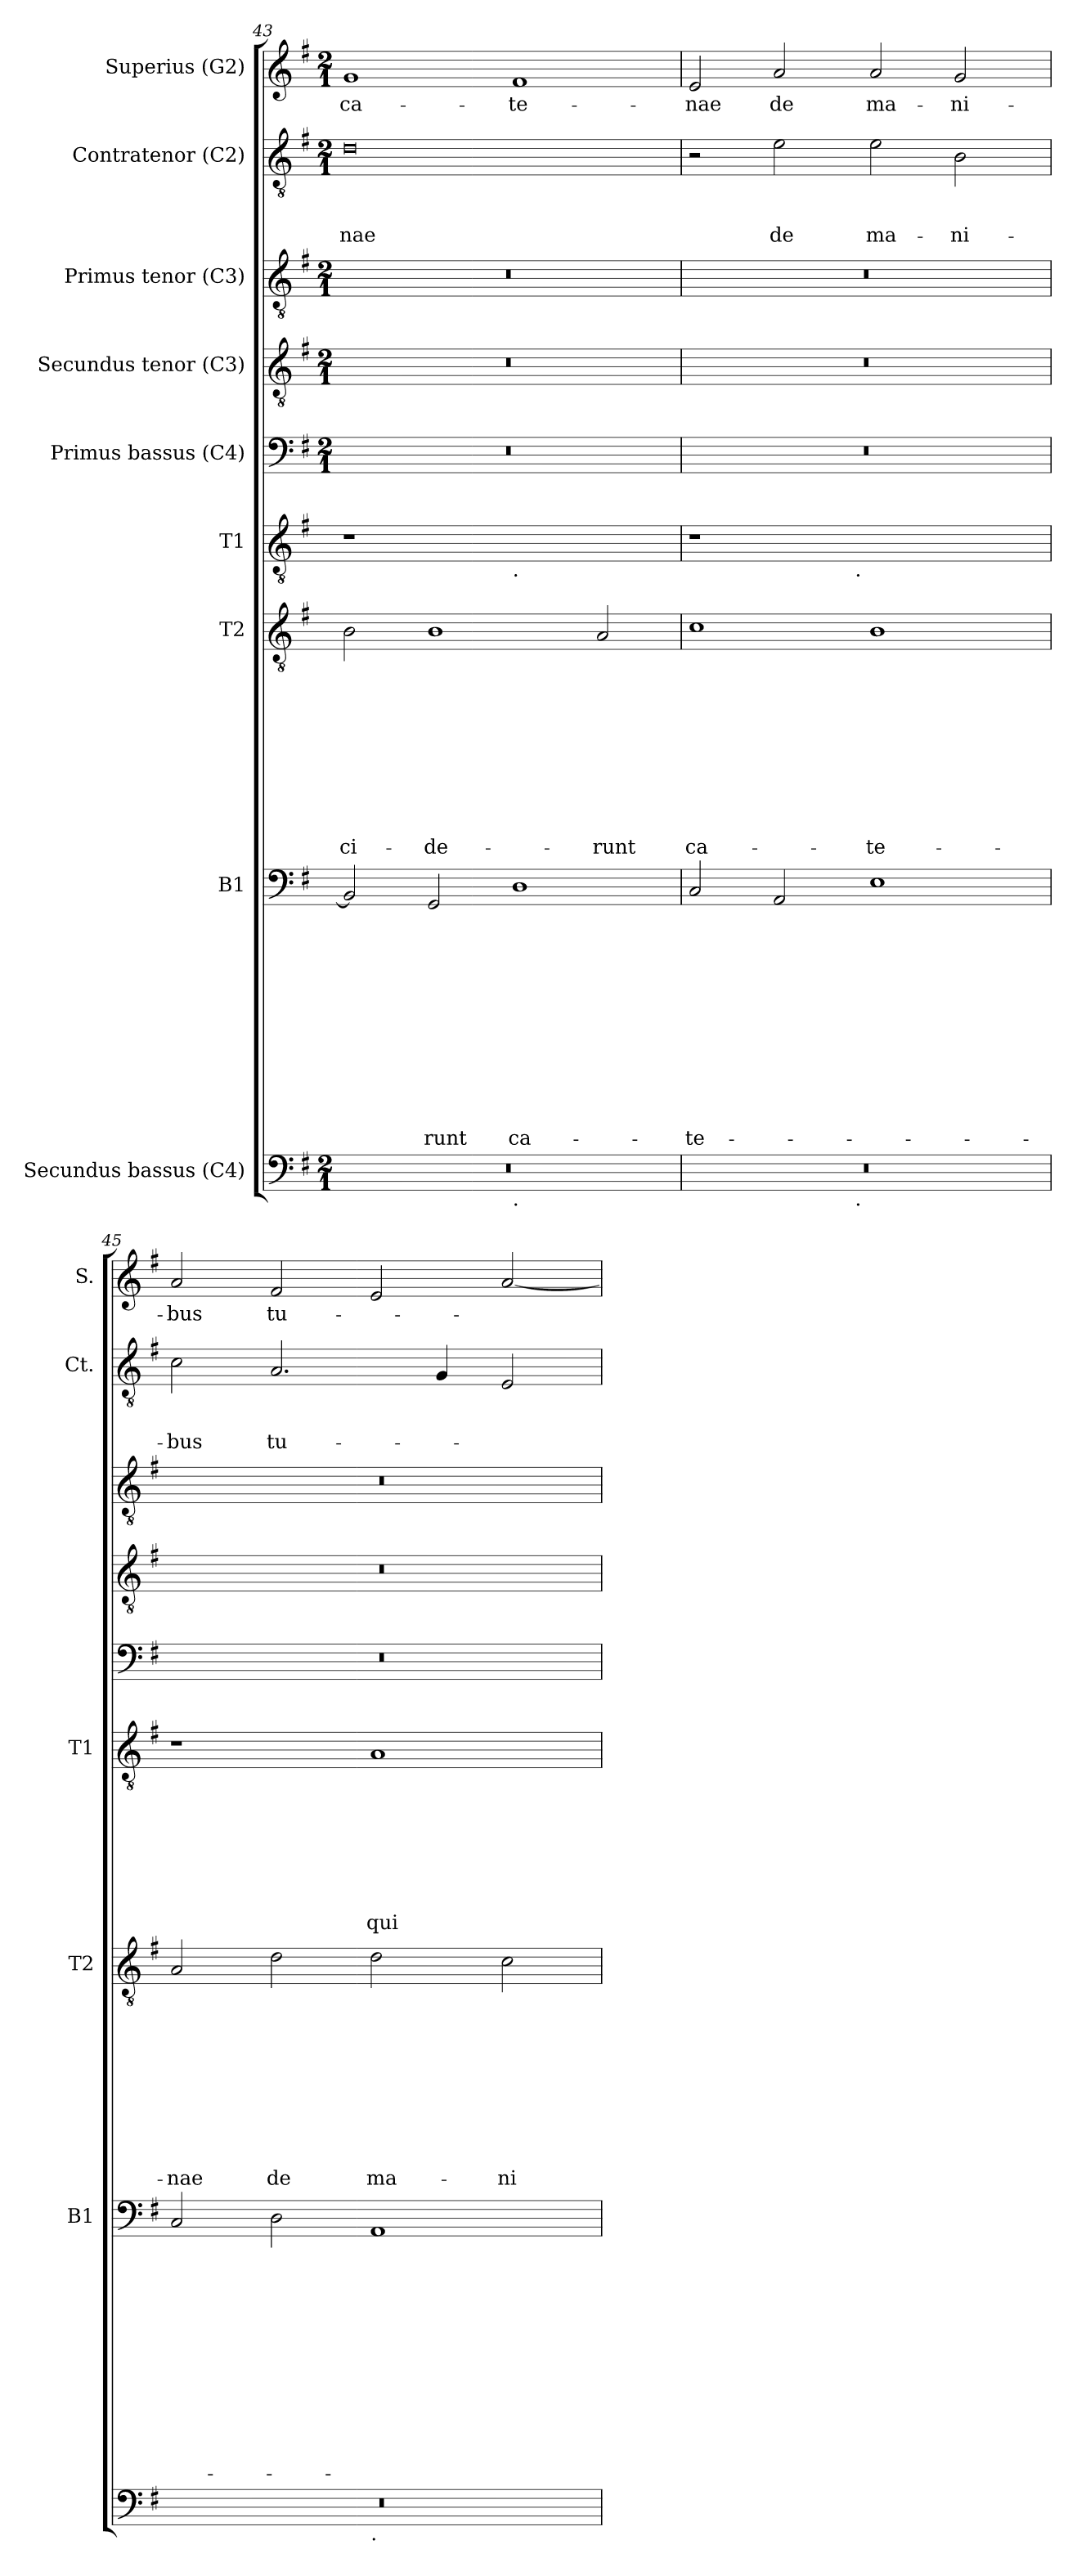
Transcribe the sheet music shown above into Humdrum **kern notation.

**kern	**kern	**text	**text	**text	**text	**text	**text	**text	**text	**text	**text	**text	**text	**kern	**text	**text	**text	**text	**text	**text	**text	**text	**text	**text	**kern	**text	**text	**text	**text	**text	**text	**text	**text	**kern	**kern	**kern	**kern	**text	**text	**text	**kern	**text
*part9	*part8	*part8	*part8	*part8	*part8	*part8	*part8	*part8	*part8	*part8	*part8	*part8	*part8	*part7	*part7	*part7	*part7	*part7	*part7	*part7	*part7	*part7	*part7	*part7	*part6	*part6	*part6	*part6	*part6	*part6	*part6	*part6	*part6	*part5	*part4	*part3	*part2	*part2	*part2	*part2	*part1	*part1
*staff9	*staff8	*staff8	*staff8	*staff8	*staff8	*staff8	*staff8	*staff8	*staff8	*staff8	*staff8	*staff8	*staff8	*staff7	*staff7	*staff7	*staff7	*staff7	*staff7	*staff7	*staff7	*staff7	*staff7	*staff7	*staff6	*staff6	*staff6	*staff6	*staff6	*staff6	*staff6	*staff6	*staff6	*staff5	*staff4	*staff3	*staff2	*staff2	*staff2	*staff2	*staff1	*staff1
*I"Secundus bassus (C4)	*I"B1	*	*	*	*	*	*	*	*	*	*	*	*	*I"T2	*	*	*	*	*	*	*	*	*	*	*I"T1	*	*	*	*	*	*	*	*	*I"Primus bassus (C4)	*I"Secundus tenor (C3)	*I"Primus tenor (C3)	*I"Contratenor (C2)	*	*	*	*I"Superius (G2)	*
*	*I'B1	*	*	*	*	*	*	*	*	*	*	*	*	*I'T2	*	*	*	*	*	*	*	*	*	*	*I'T1	*	*	*	*	*	*	*	*	*	*	*	*I'Ct.	*	*	*	*I'S.	*
*clefF4	*clefF4	*	*	*	*	*	*	*	*	*	*	*	*	*clefGv2	*	*	*	*	*	*	*	*	*	*	*clefGv2	*	*	*	*	*	*	*	*	*clefF4	*clefGv2	*clefGv2	*clefGv2	*	*	*	*clefG2	*
*k[f#]	*k[f#]	*	*	*	*	*	*	*	*	*	*	*	*	*k[f#]	*	*	*	*	*	*	*	*	*	*	*k[f#]	*	*	*	*	*	*	*	*	*k[f#]	*k[f#]	*k[f#]	*k[f#]	*	*	*	*k[f#]	*
*G:	*G:	*	*	*	*	*	*	*	*	*	*	*	*	*G:	*	*	*	*	*	*	*	*	*	*	*G:	*	*	*	*	*	*	*	*	*G:	*G:	*G:	*G:	*	*	*	*G:	*
*M2/1	*	*	*	*	*	*	*	*	*	*	*	*	*	*	*	*	*	*	*	*	*	*	*	*	*	*	*	*	*	*	*	*	*	*M2/1	*M2/1	*M2/1	*M2/1	*	*	*	*M2/1	*
=43	=43	=43	=43	=43	=43	=43	=43	=43	=43	=43	=43	=43	=43	=43	=43	=43	=43	=43	=43	=43	=43	=43	=43	=43	=43	=43	=43	=43	=43	=43	=43	=43	=43	=43	=43	=43	=43	=43	=43	=43	=43	=43
!	!	!	!	!	!	!	!	!	!	!	!	!	!	!	!	!	!	!	!	!	!	!	!	!LO:LY:b	!	!	!	!	!	!	!	!	!	!	!	!	!	!	!	!LO:LY:b	!	!LO:LY:b
*^	*	*	*	*	*	*	*	*	*	*	*	*	*	*	*	*	*	*	*	*	*	*	*	*	*	*	*	*	*	*	*	*	*	*	*	*	*	*	*	*	*	*
0r	1ryy	2BB/]	.	.	.	.	.	.	.	.	.	.	.	.	2B\	.	.	.	.	.	.	.	.	.	-ci-	1r	.	.	.	.	.	.	.	.	0r	0r	0r	0d	.	.	-nae	1g	ca-
!	!	!	!	!	!	!	!	!	!	!	!	!	!	!LO:LY:b	!	!	!	!	!	!	!	!	!	!	!LO:LY:b	!	!	!	!	!	!	!	!	!	!	!	!	!	!	!	!	!	!
.	.	2GG/	.	.	.	.	.	.	.	.	.	.	.	-runt	1B	.	.	.	.	.	.	.	.	.	-de-	.	.	.	.	.	.	.	.	.	.	.	.	.	.	.	.	.	.
!	!	!	!	!	!	!	!	!	!	!	!	!	!	!	!	!	!	!	!	!	!	!	!	!	!	!LO:TX:b:t=.	!	!	!	!	!	!	!	!	!	!	!	!	!	!	!	!	!
!	!LO:TX:b:t=.	!	!	!	!	!	!	!	!	!	!	!	!	!	!	!	!	!	!	!	!	!	!	!	!	!	!	!	!	!	!	!	!	!	!	!	!	!	!	!	!	!	!
!	!	!	!	!	!	!	!	!	!	!	!	!	!	!LO:LY:b	!	!	!	!	!	!	!	!	!	!	!	!	!	!	!	!	!	!	!	!	!	!	!	!	!	!	!	!	!LO:LY:b
.	1ryy	1D	.	.	.	.	.	.	.	.	.	.	.	ca-	.	.	.	.	.	.	.	.	.	.	.	1ryy	.	.	.	.	.	.	.	.	.	.	.	.	.	.	.	1f#	-te-
!	!	!	!	!	!	!	!	!	!	!	!	!	!	!	!	!	!	!	!	!	!	!	!	!	!LO:LY:b	!	!	!	!	!	!	!	!	!	!	!	!	!	!	!	!	!	!
.	.	.	.	.	.	.	.	.	.	.	.	.	.	.	2A/	.	.	.	.	.	.	.	.	.	-runt	.	.	.	.	.	.	.	.	.	.	.	.	.	.	.	.	.	.
=44	=44	=44	=44	=44	=44	=44	=44	=44	=44	=44	=44	=44	=44	=44	=44	=44	=44	=44	=44	=44	=44	=44	=44	=44	=44	=44	=44	=44	=44	=44	=44	=44	=44	=44	=44	=44	=44	=44	=44	=44	=44	=44	=44
!	!	!	!	!	!	!	!	!	!	!	!	!	!	!LO:LY:b	!	!	!	!	!	!	!	!	!	!	!LO:LY:b	!	!	!	!	!	!	!	!	!	!	!	!	!	!	!	!	!	!LO:LY:b
*	*	*	*	*	*	*	*	*	*	*	*	*	*	*	*	*	*	*	*	*	*	*	*	*	*	*^	*	*	*	*	*	*	*	*	*	*	*	*	*	*	*	*	*
0r	2ryy	2C/	.	.	.	.	.	.	.	.	.	.	.	-te-	1c	.	.	.	.	.	.	.	.	.	ca-	1r	2ryy	.	.	.	.	.	.	.	.	0r	0r	0r	2r	.	.	.	2e/	-nae
!	!	!	!	!	!	!	!	!	!	!	!	!	!	!	!	!	!	!	!	!	!	!	!	!	!	!	!	!	!	!	!	!	!	!	!	!	!	!	!	!	!	!LO:LY:b	!	!LO:LY:b
.	4...ryy	2AA/	.	.	.	.	.	.	.	.	.	.	.	.	.	.	.	.	.	.	.	.	.	.	.	.	4...ryy	.	.	.	.	.	.	.	.	.	.	.	2e\	.	.	de	2a/	de
!	!	!	!	!	!	!	!	!	!	!	!	!	!	!	!	!	!	!	!	!	!	!	!	!	!	!	!LO:TX:b:t=.	!	!	!	!	!	!	!	!	!	!	!	!	!	!	!	!	!
!	!LO:TX:b:t=.	!	!	!	!	!	!	!	!	!	!	!	!	!	!	!	!	!	!	!	!	!	!	!	!	!	!	!	!	!	!	!	!	!	!	!	!	!	!	!	!	!	!	!
.	1ryy	.	.	.	.	.	.	.	.	.	.	.	.	.	.	.	.	.	.	.	.	.	.	.	.	.	1ryy	.	.	.	.	.	.	.	.	.	.	.	.	.	.	.	.	.
!	!	!	!	!	!	!	!	!	!	!	!	!	!	!	!	!	!	!	!	!	!	!	!	!	!LO:LY:b	!	!	!	!	!	!	!	!	!	!	!	!	!	!	!	!	!LO:LY:b	!	!LO:LY:b
.	.	1E	.	.	.	.	.	.	.	.	.	.	.	.	1B	.	.	.	.	.	.	.	.	.	-te-	1ryy	.	.	.	.	.	.	.	.	.	.	.	.	2e\	.	.	ma-	2a/	ma-
!	!	!	!	!	!	!	!	!	!	!	!	!	!	!	!	!	!	!	!	!	!	!	!	!	!	!	!	!	!	!	!	!	!	!	!	!	!	!	!	!	!	!LO:LY:b	!	!LO:LY:b
.	.	.	.	.	.	.	.	.	.	.	.	.	.	.	.	.	.	.	.	.	.	.	.	.	.	.	.	.	.	.	.	.	.	.	.	.	.	.	2B\	.	.	-ni-	2g/	-ni-
.	32ryy	.	.	.	.	.	.	.	.	.	.	.	.	.	.	.	.	.	.	.	.	.	.	.	.	.	32ryy	.	.	.	.	.	.	.	.	.	.	.	.	.	.	.	.	.
!!LO:PB:g=z
=45	=45	=45	=45	=45	=45	=45	=45	=45	=45	=45	=45	=45	=45	=45	=45	=45	=45	=45	=45	=45	=45	=45	=45	=45	=45	=45	=45	=45	=45	=45	=45	=45	=45	=45	=45	=45	=45	=45	=45	=45	=45	=45	=45	=45
!	!	!	!	!	!	!	!	!	!	!	!	!	!	!	!	!	!	!	!	!	!	!	!	!	!LO:LY:b	!	!	!	!	!	!	!	!	!	!	!	!	!	!	!	!	!LO:LY:b	!	!LO:LY:b
*	*	*	*	*	*	*	*	*	*	*	*	*	*	*	*	*	*	*	*	*	*	*	*	*	*	*v	*v	*	*	*	*	*	*	*	*	*	*	*	*	*	*	*	*	*
0r	1ryy	2C/	.	.	.	.	.	.	.	.	.	.	.	.	2A/	.	.	.	.	.	.	.	.	.	-nae	1r	.	.	.	.	.	.	.	.	0r	0r	0r	2c\	.	.	-bus	2a/	-bus
!	!	!	!	!	!	!	!	!	!	!	!	!	!	!	!	!	!	!	!	!	!	!	!	!	!LO:LY:b	!	!	!	!	!	!	!	!	!	!	!	!	!	!	!	!LO:LY:b	!	!LO:LY:b
.	.	2D\	.	.	.	.	.	.	.	.	.	.	.	.	2d\	.	.	.	.	.	.	.	.	.	de	.	.	.	.	.	.	.	.	.	.	.	.	2.A/	.	.	tu-	2f#/	tu-
!	!LO:TX:b:t=.	!	!	!	!	!	!	!	!	!	!	!	!	!	!	!	!	!	!	!	!	!	!	!	!	!	!	!	!	!	!	!	!	!	!	!	!	!	!	!	!	!	!
!	!	!	!	!	!	!	!	!	!	!	!	!	!	!	!	!	!	!	!	!	!	!	!	!	!LO:LY:b	!	!	!	!	!	!	!	!	!LO:LY:b	!	!	!	!	!	!	!	!	!
.	1ryy	1AA	.	.	.	.	.	.	.	.	.	.	.	.	2d\	.	.	.	.	.	.	.	.	.	ma-	1A	.	.	.	.	.	.	.	qui-	.	.	.	.	.	.	.	2e/	.
.	.	.	.	.	.	.	.	.	.	.	.	.	.	.	.	.	.	.	.	.	.	.	.	.	.	.	.	.	.	.	.	.	.	.	.	.	.	4G/	.	.	.	.	.
!	!	!	!	!	!	!	!	!	!	!	!	!	!	!	!	!	!	!	!	!	!	!	!	!	!LO:LY:b	!	!	!	!	!	!	!	!	!	!	!	!	!	!	!	!	!	!
.	.	.	.	.	.	.	.	.	.	.	.	.	.	.	2c\	.	.	.	.	.	.	.	.	.	-ni-	.	.	.	.	.	.	.	.	.	.	.	.	2E/	.	.	.	[<2a/	.
*v	*v	*	*	*	*	*	*	*	*	*	*	*	*	*	*	*	*	*	*	*	*	*	*	*	*	*	*	*	*	*	*	*	*	*	*	*	*	*	*	*	*	*	*
=	=	=	=	=	=	=	=	=	=	=	=	=	=	=	=	=	=	=	=	=	=	=	=	=	=	=	=	=	=	=	=	=	=	=	=	=	=	=	=	=	=	=
*-	*-	*-	*-	*-	*-	*-	*-	*-	*-	*-	*-	*-	*-	*-	*-	*-	*-	*-	*-	*-	*-	*-	*-	*-	*-	*-	*-	*-	*-	*-	*-	*-	*-	*-	*-	*-	*-	*-	*-	*-	*-	*-
